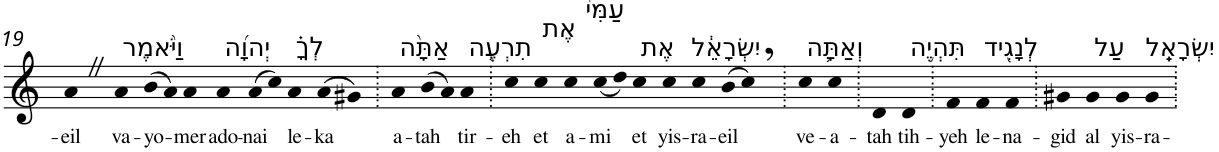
**kern	**text
*part1	*part1
*staff1	*staff1
*I"Piano	*
*I'Pno	*
!!LO:PB:g=z
*clefG2	*
*k[]	*
=19	=19
!	!LO:LY:b
4aZ	-eil
!LO:TX:a:t=וַיֹּ֨אמֶר	!
!	!LO:LY:b
4a	va-
!	!LO:LY:b
(>8b	-yo-
8a)	.
!	!LO:LY:b
4a	-mer
!LO:TX:a:t=יְהוָ֜ה	!
!	!LO:LY:b
4a	ado-
!	!LO:LY:b
(>8a	-nai
8cc)	.
!LO:TX:a:t=לְךָ֗	!
!	!LO:LY:b
4a	le-
!	!LO:LY:b
(>8a	-ka
8g#X)	.
=20.	=20.
!LO:TX:a:t=אַתָּ֨ה	!
!	!LO:LY:b
4a	a-
!	!LO:LY:b
(>8b	-tah
8a)	.
!LO:TX:a:t=תִרְעֶ֤ה	!
!	!LO:LY:b
4a	tir-
=21.	=21.
!	!LO:LY:b
4cc	-eh
!LO:TX:a:t=אֶת	!
!	!LO:LY:b
4cc	et
!LO:TX:a:t=עַמִּי֙	!
!	!LO:LY:b
4cc	a-
!	!LO:LY:b
(<8cc	-mi
8dd)	.
!LO:TX:a:t=אֶת	!
!	!LO:LY:b
4cc	et
!LO:TX:a:t=יִשְׂרָאֵ֔ל	!
!	!LO:LY:b
4cc	yis-
!	!LO:LY:b
4cc	-ra-
!	!LO:LY:b
(>8b	-eil
8cc,)	.
=22.	=22.
!LO:TX:a:t=וְאַתָּ֛ה	!
!	!LO:LY:b
4cc	ve-
!	!LO:LY:b
4cc	-a-
=23.	=23.
!	!LO:LY:b
4d	-tah
!LO:TX:a:t=תִּהְיֶ֥ה	!
!	!LO:LY:b
4d	tih-
=24.	=24.
!	!LO:LY:b
4f	-yeh
!LO:TX:a:t=לְנָגִ֖יד	!
!	!LO:LY:b
4f	le-
!	!LO:LY:b
4f	-na-
=25.	=25.
!	!LO:LY:b
4g#X	-gid
!LO:TX:a:t=עַל	!
!	!LO:LY:b
4g#	al
!LO:TX:a:t=יִשְׂרָאֵֽל	!
!	!LO:LY:b
4g#	yis-
!	!LO:LY:b
4g#	-ra-
=.	=.
*-	*-
